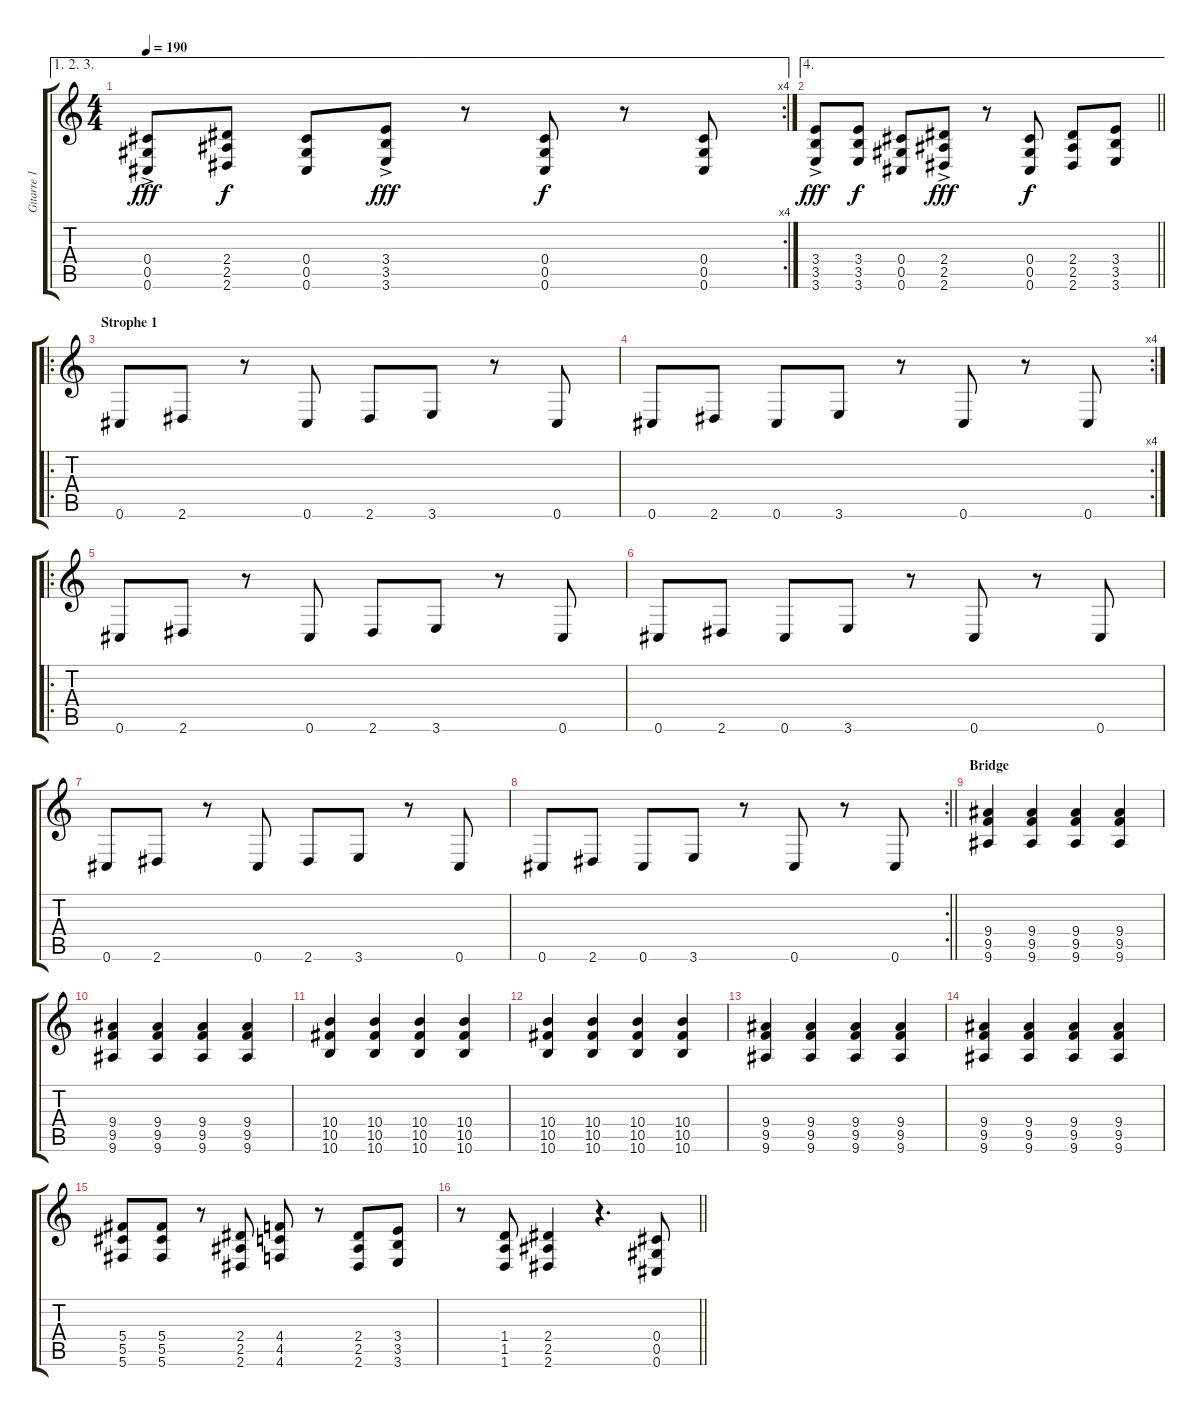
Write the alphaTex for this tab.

\track ("Gitarre 1" "Gitarre 1") {instrument distortionguitar}
\staff {score tabs}
\tuning (Eb4 Bb3 Gb3 Db3 Ab2 Db2) {hide}
\ae (1 2 3)
\rc 4
\ts (4 4)
\tempo 190
\clef g2
\ks c
(0.4{ac} 0.5{ac} 0.6{ac}).8{dy fff} (2.4 2.5 2.6).8{dy f} (0.4 0.5 0.6).8 (3.4{ac} 3.5{ac} 3.6{ac}).8{dy fff} r.8 (0.4 0.5 0.6).8{dy f} r.8 (0.4 0.5 0.6).8 |
\ae 4
\barLineRight lightlight
(3.4 3.5 3.6{ac}).8{dy fff} (3.4 3.5 3.6).8{dy f} (0.4 0.5 0.6).8 (2.4 2.5 2.6{ac}).8{dy fff} r.8 (0.4 0.5 0.6).8{dy f} (2.4 2.5 2.6).8 (3.4 3.5 3.6).8 |
\ro
\section ("" "Strophe 1")
0.6.8 2.6.8 r.8 0.6.8 2.6.8 3.6.8 r.8 0.6.8 |
\rc 4
0.6.8 2.6.8 0.6.8 3.6.8 r.8 0.6.8 r.8 0.6.8 |
\ro
0.6.8 2.6.8 r.8 0.6.8 2.6.8 3.6.8 r.8 0.6.8 |
0.6.8 2.6.8 0.6.8 3.6.8 r.8 0.6.8 r.8 0.6.8 |
0.6.8 2.6.8 r.8 0.6.8 2.6.8 3.6.8 r.8 0.6.8 |
\rc 2
\barLineRight lightlight
0.6.8 2.6.8 0.6.8 3.6.8 r.8 0.6.8 r.8 0.6.8 |
\section ("" "Bridge")
(9.4 9.5 9.6).4 (9.4 9.5 9.6).4 (9.4 9.5 9.6).4 (9.4 9.5 9.6).4 |
(9.4 9.5 9.6).4 (9.4 9.5 9.6).4 (9.4 9.5 9.6).4 (9.4 9.5 9.6).4 |
(10.4 10.5 10.6).4 (10.4 10.5 10.6).4 (10.4 10.5 10.6).4 (10.4 10.5 10.6).4 |
(10.4 10.5 10.6).4 (10.4 10.5 10.6).4 (10.4 10.5 10.6).4 (10.4 10.5 10.6).4 |
(9.4 9.5 9.6).4 (9.4 9.5 9.6).4 (9.4 9.5 9.6).4 (9.4 9.5 9.6).4 |
(9.4 9.5 9.6).4 (9.4 9.5 9.6).4 (9.4 9.5 9.6).4 (9.4 9.5 9.6).4 |
(5.4 5.5 5.6).8 (5.4 5.5 5.6).8 r.8 (2.4 2.5 2.6).8 (4.4 4.5 4.6).8 r.8 (2.4 2.5 2.6).8 (3.4 3.5 3.6).8 |
\barLineRight lightlight
r.8 (1.4 1.5 1.6).8 (2.4 2.5 2.6).4 r.4{d} (0.4 0.5 0.6).8
